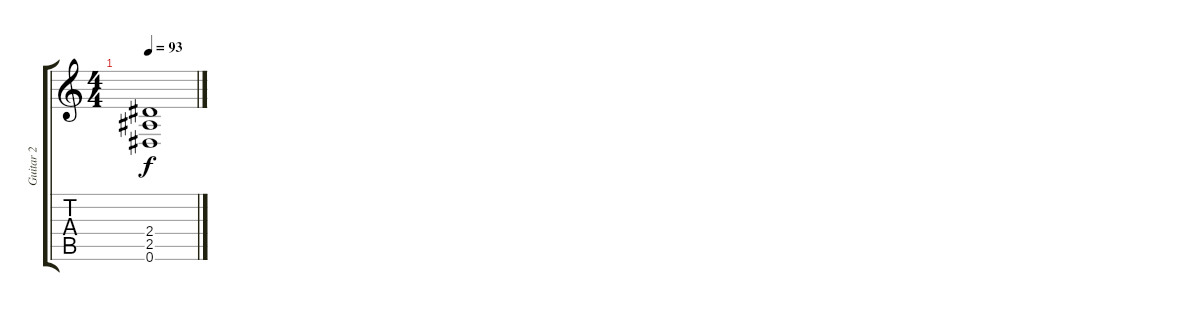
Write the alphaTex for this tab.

\track ("Guitar 2" "Guitar 2") {instrument electricguitarclean}
\staff {score tabs}
\tuning (Eb4 Bb3 Gb3 Db3 Ab2 Eb2) {hide}
\ts (4 4)
\tempo 93
\clef g2
\ks c
(2.4{t} 2.5{t} 0.6{t}).1{dy f}
